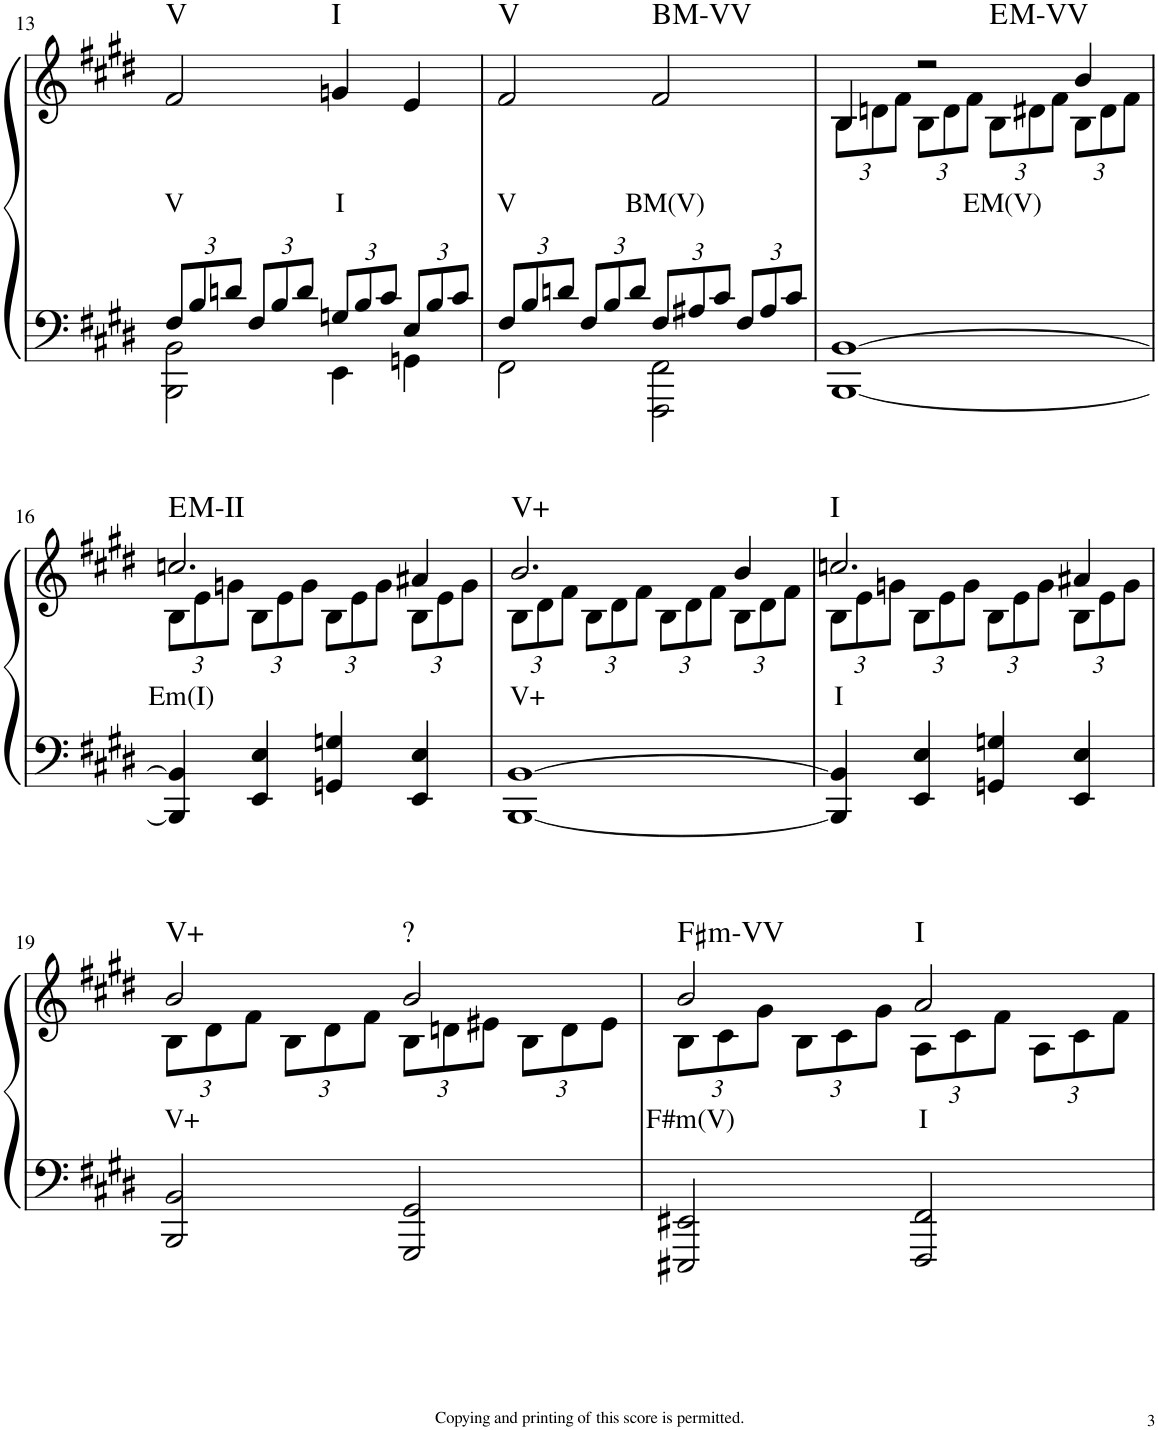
**kern	**kern	**text	**harte
*part1	*part1	*part1	*part1
*staff2	*staff1	*staff1	*
*I"Piano	*	*	*
*I'Pno	*	*	*
!!LO:PB:g=z
*clefF4	*clefG2	*	*
*k[f#c#g#d#]	*k[f#c#g#d#]	*	*
*E:	*E:	*	*
*M2/2	*M2/2	*	*
*met(c|)	*met(c|)	*	*
*Xbrackettup	*	*	*
=13	=13	=13	=13
*^	*	*	*
!	!	!	!LO:LY:b	!LO:H:kt=V
12F#/L	2BBB\ 2BB\	2f#/	V	N
12B/	.	.	.	.
12dn/J	.	.	.	.
12F#/L	.	.	.	.
12B/	.	.	.	.
12d/J	.	.	.	.
!	!	!	!LO:LY:b	!LO:H:kt=I
12Gn/L	4EE\	4gn/	I	N
12B/	.	.	.	.
12c#/J	.	.	.	.
12E/L	4GGn\	4e/	.	.
12B/	.	.	.	.
12c#/J	.	.	.	.
=14	=14	=14	=14	=14
!	!	!	!LO:LY:b	!LO:H:kt=V
12F#/L	2FF#\	2f#/	V	N
12B/	.	.	.	.
12dn/J	.	.	.	.
12F#/L	.	.	.	.
12B/	.	.	.	.
12d/J	.	.	.	.
!	!	!	!LO:LY:b	!LO:H:kt=M
12F#/L	2FFF#\ 2FF#\	2f#/	BM(V)	B:maj
12A#X/	.	.	.	.
12c#/J	.	.	.	.
12F#/L	.	.	.	.
12A#/	.	.	.	.
12c#/J	.	.	.	.
*v	*v	*	*	*
=15	=15	=15	=15
*	*^	*	*
*	*	*Xbrackettup	*	*
[1BBB [1BB	4B/	12B\L	.	.
.	.	12dn\	.	.
.	.	12f#\J	.	.
.	2r	12B\L	.	.
.	.	12d\	.	.
.	.	12f#\J	.	.
!	!	!	!LO:LY:b	!LO:H:kt=M
.	.	12B\L	EM(V)	E:maj
.	.	12d#X\	.	.
.	.	12f#\J	.	.
.	4b/	12B\L	.	.
.	.	12d#\	.	.
.	.	12f#\J	.	.
!!LO:LB:g=z	!!
=16	=16	=16	=16	=16
!	!	!	!LO:LY:b	!LO:H:kt=M
4BBB/] 4BB/]	2.ccn/	12B\L	Em(I)	E:maj
.	.	12e\	.	.
.	.	12gn\J	.	.
4EE/ 4E/	.	12B\L	.	.
.	.	12e\	.	.
.	.	12g\J	.	.
4GGn/ 4Gn/	.	12B\L	.	.
.	.	12e\	.	.
.	.	12g\J	.	.
4EE/ 4E/	4a#X/	12B\L	.	.
.	.	12e\	.	.
.	.	12g\J	.	.
=17	=17	=17	=17	=17
!	!	!	!LO:LY:b	!LO:H:kt=V+
[1BBB [1BB	2.b/	12B\L	V+	N
.	.	12d#\	.	.
.	.	12f#\J	.	.
.	.	12B\L	.	.
.	.	12d#\	.	.
.	.	12f#\J	.	.
.	.	12B\L	.	.
.	.	12d#\	.	.
.	.	12f#\J	.	.
.	4b/	12B\L	.	.
.	.	12d#\	.	.
.	.	12f#\J	.	.
=18	=18	=18	=18	=18
!	!	!	!LO:LY:b	!LO:H:kt=I
4BBB/] 4BB/]	2.ccn/	12B\L	I	N
.	.	12e\	.	.
.	.	12gn\J	.	.
4EE/ 4E/	.	12B\L	.	.
.	.	12e\	.	.
.	.	12g\J	.	.
4GGn/ 4Gn/	.	12B\L	.	.
.	.	12e\	.	.
.	.	12g\J	.	.
4EE/ 4E/	4a#X/	12B\L	.	.
.	.	12e\	.	.
.	.	12g\J	.	.
!!LO:LB:g=z	!!
=19	=19	=19	=19	=19
!	!	!	!LO:LY:b	!LO:H:kt=V+
2BBB/ 2BB/	2b/	12B\L	V+	N
.	.	12d#\	.	.
.	.	12f#\J	.	.
.	.	12B\L	.	.
.	.	12d#\	.	.
.	.	12f#\J	.	.
!	!	!	!	!LO:H:kt=?
2GGG#/ 2GG#/	2b/	12B\L	.	N
.	.	12dn\	.	.
.	.	12e#X\J	.	.
.	.	12B\L	.	.
.	.	12d\	.	.
.	.	12e#\J	.	.
=20	=20	=20	=20	=20
!	!	!	!LO:LY:b	!LO:H:kt=m
2EEE#X/ 2EE#X/	2b/	12B\L	F#m(V)	F#:min
.	.	12c#\	.	.
.	.	12g#\J	.	.
.	.	12B\L	.	.
.	.	12c#\	.	.
.	.	12g#\J	.	.
!	!	!	!LO:LY:b	!LO:H:kt=I
2FFF#/ 2FF#/	2a/	12A\L	I	N
.	.	12c#\	.	.
.	.	12f#\J	.	.
.	.	12A\L	.	.
.	.	12c#\	.	.
.	.	12f#\J	.	.
*	*v	*v	*	*
=	=	=	=
*-	*-	*-	*-
